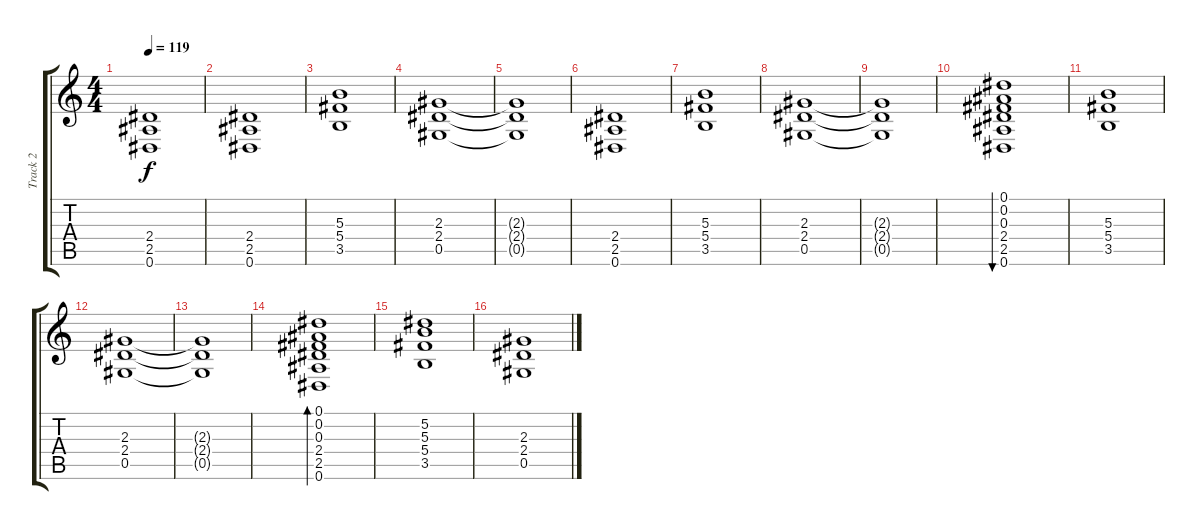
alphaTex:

\track ("Track 2" "Track 2") {instrument overdrivenguitar}
\staff {score tabs}
\tuning (Eb4 Bb3 Gb3 Db3 Ab2 Eb2) {hide}
\ts (4 4)
\tempo 119
\clef g2
\ks c
(2.4{t} 2.5{t} 0.6{t}).1{dy f} |
(2.4 2.5 0.6).1 |
(5.3 5.4 3.5).1 |
(2.3 2.4 0.5).1 |
(2.3{t} 2.4{t} 0.5{t}).1 |
(2.4 2.5 0.6).1 |
(5.3 5.4 3.5).1 |
(2.3 2.4 0.5).1 |
(2.3{t} 2.4{t} 0.5{t}).1 |
(0.1 0.2 0.3 2.4 2.5 0.6).1{bu 240} |
(5.3 5.4 3.5).1 |
(2.3 2.4 0.5).1 |
(2.3{t} 2.4{t} 0.5{t}).1 |
(0.1 0.2 0.3 2.4 2.5 0.6).1{bd 240} |
(5.2 5.3 5.4 3.5).1 |
(2.3 2.4 0.5).1
